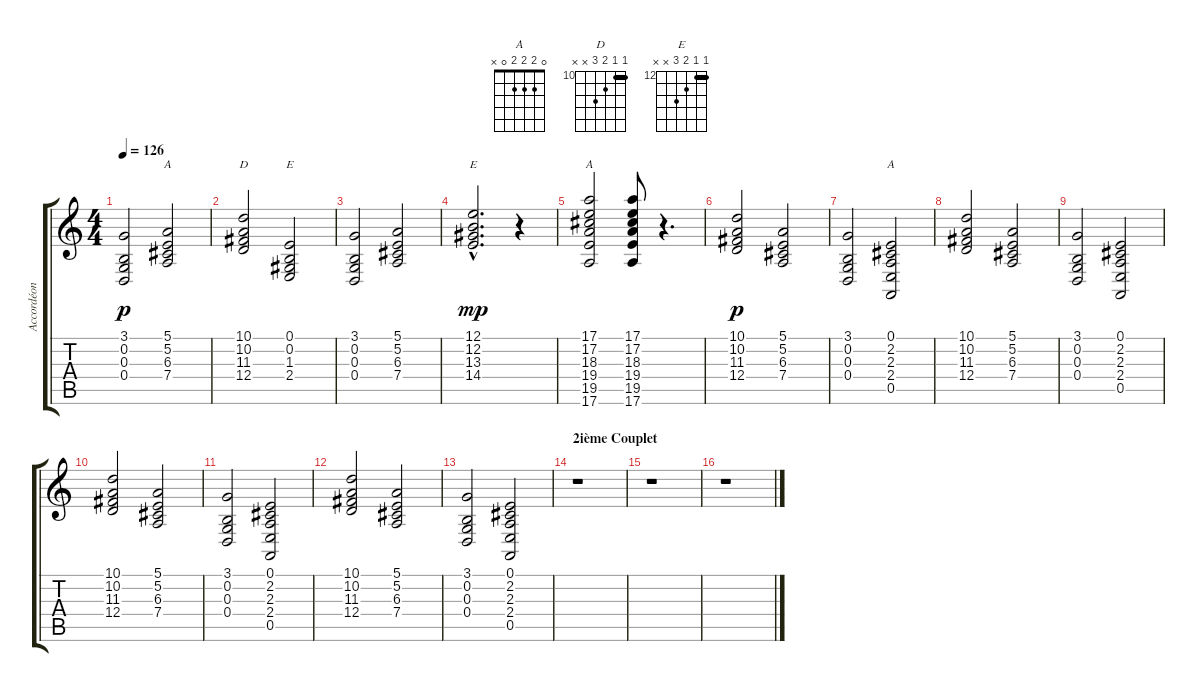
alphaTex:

\track ("Accordéon" "Accordéon") {instrument accordion}
\staff {score tabs}
\tuning (E4 B3 G3 D3 A2 E2) {hide}
\chord ("A" 5 5 6 7 x x) {firstfret 5 barre 5}
\chord ("D" 10 10 11 12 x x) {firstfret 10 barre 10}
\chord ("E" 0 0 1 2 x x)
\chord ("E" 12 12 13 14 x x) {firstfret 12 barre 12}
\chord ("A" 17 17 18 19 19 17) {firstfret 17 barre 17}
\chord ("A" 0 2 2 2 0 x)
\ts (4 4)
\tempo 126
\clef g2
\ks c
(3.1 0.2 0.3 0.4).2{dy p} (5.1 5.2 6.3 7.4).2{ch "A"} |
(10.1 10.2 11.3 12.4).2{ch "D"} (0.1 0.2 1.3 2.4).2{ch "E"} |
(3.1 0.2 0.3 0.4).2 (5.1 5.2 6.3 7.4).2 |
(12.1{hac} 12.2{hac} 13.3{hac} 14.4{hac}).2{d ch "E" dy mp} r.4 |
(17.1 17.2 18.3 19.4 19.5 17.6).2{ch "A"} (17.1 17.2 18.3 19.4 19.5 17.6).8 r.4{d} |
(10.1 10.2 11.3 12.4).2{dy p} (5.1 5.2 6.3 7.4).2 |
(3.1 0.2 0.3 0.4).2 (0.1 2.2 2.3 2.4 0.5).2{ch "A"} |
(10.1 10.2 11.3 12.4).2 (5.1 5.2 6.3 7.4).2 |
(3.1 0.2 0.3 0.4).2 (0.1 2.2 2.3 2.4 0.5).2 |
(10.1 10.2 11.3 12.4).2 (5.1 5.2 6.3 7.4).2 |
(3.1 0.2 0.3 0.4).2 (0.1 2.2 2.3 2.4 0.5).2 |
(10.1 10.2 11.3 12.4).2 (5.1 5.2 6.3 7.4).2 |
(3.1 0.2 0.3 0.4).2 (0.1 2.2 2.3 2.4 0.5).2 |
\section ("" "2ième Couplet")
r.1 |
r.1 |
r.1
